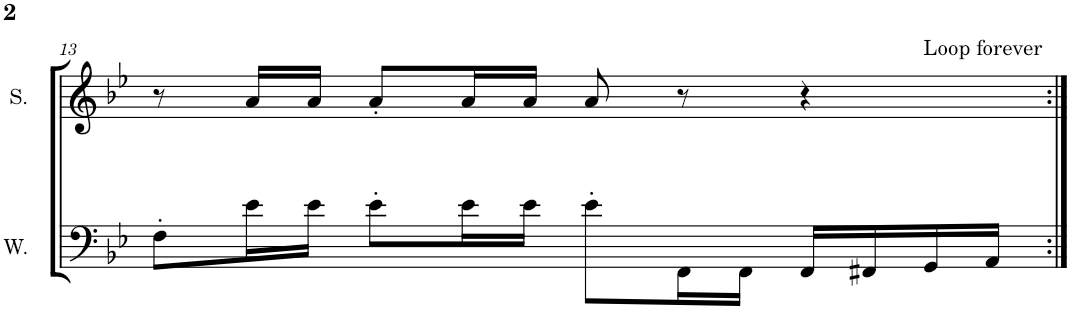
**kern	**kern
*part2	*part1
*staff2	*staff1
*I"Wave	*I"Square
*I'W.	*I'S.
!!LO:PB:g=z
*clefF4	*clefG2
*k[b-e-]	*k[b-e-]
*M4/4	*M4/4
*met(c)	*met(c)
=13	=13
*	*^
8F'\L	8r	2..ryy
16e-\L	16a/LL	.
16e-\JJ	16a/JJ	.
8e-'\L	8a'/L	.
16e-\L	16a/L	.
16e-\JJ	16a/JJ	.
8e-'\L	8a/	.
16FF\L	8r	.
16FF\JJ	.	.
16FF/LL	4r	.
16FF#X/	.	.
!	!	!LO:TX:a:t=Loop forever
16GG/	.	8ryy
16AA/JJ	.	.
*	*v	*v
=:|!	=:|!
*-	*-
